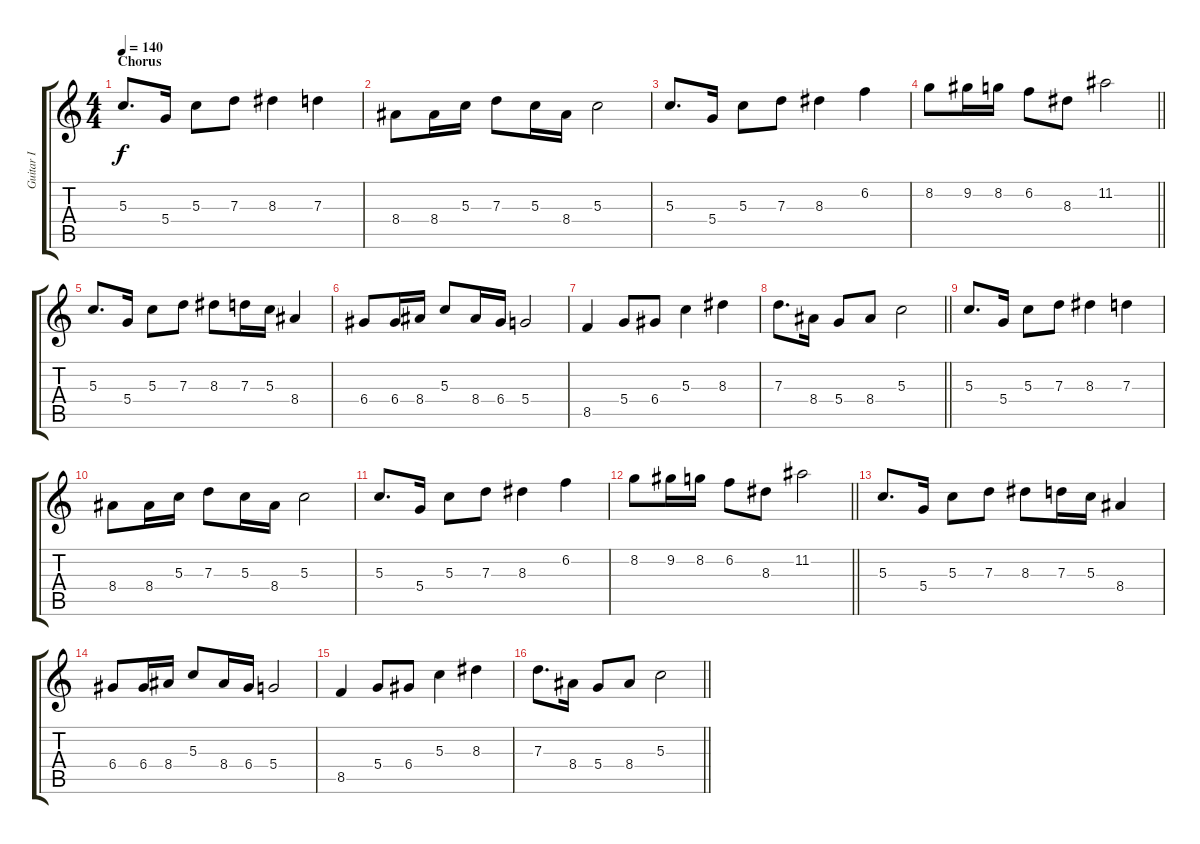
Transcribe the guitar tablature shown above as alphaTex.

\track ("Guitar I" "Guitar I") {instrument distortionguitar}
\staff {score tabs}
\tuning (E4 B3 G3 D3 A2 E2) {hide}
\ts (4 4)
\section ("" "Chorus")
\tempo 140
\clef g2
\ks c
5.3.8{d dy f} 5.4.16 5.3.8 7.3.8 8.3.4 7.3.4 |
8.4.8 8.4.16 5.3.16 7.3.8 5.3.16 8.4.16 5.3.2 |
5.3.8{d} 5.4.16 5.3.8 7.3.8 8.3.4 6.2.4 |
\barLineRight lightlight
8.2.8 9.2.16 8.2.16 6.2.8 8.3.8 11.2.2 |
\section ("" "")
5.3.8{d} 5.4.16 5.3.8 7.3.8 8.3.8 7.3.16 5.3.16 8.4.4 |
6.4.8 6.4.16 8.4.16 5.3.8 8.4.16 6.4.16 5.4.2 |
8.5.4 5.4.8 6.4.8 5.3.4 8.3.4 |
\barLineRight lightlight
7.3.8{d} 8.4.16 5.4.8 8.4.8 5.3.2 |
\section ("" "")
5.3.8{d} 5.4.16 5.3.8 7.3.8 8.3.4 7.3.4 |
8.4.8 8.4.16 5.3.16 7.3.8 5.3.16 8.4.16 5.3.2 |
5.3.8{d} 5.4.16 5.3.8 7.3.8 8.3.4 6.2.4 |
\barLineRight lightlight
8.2.8 9.2.16 8.2.16 6.2.8 8.3.8 11.2.2 |
\section ("" "")
5.3.8{d} 5.4.16 5.3.8 7.3.8 8.3.8 7.3.16 5.3.16 8.4.4 |
6.4.8 6.4.16 8.4.16 5.3.8 8.4.16 6.4.16 5.4.2 |
8.5.4 5.4.8 6.4.8 5.3.4 8.3.4 |
\barLineRight lightlight
7.3.8{d} 8.4.16 5.4.8 8.4.8 5.3.2
